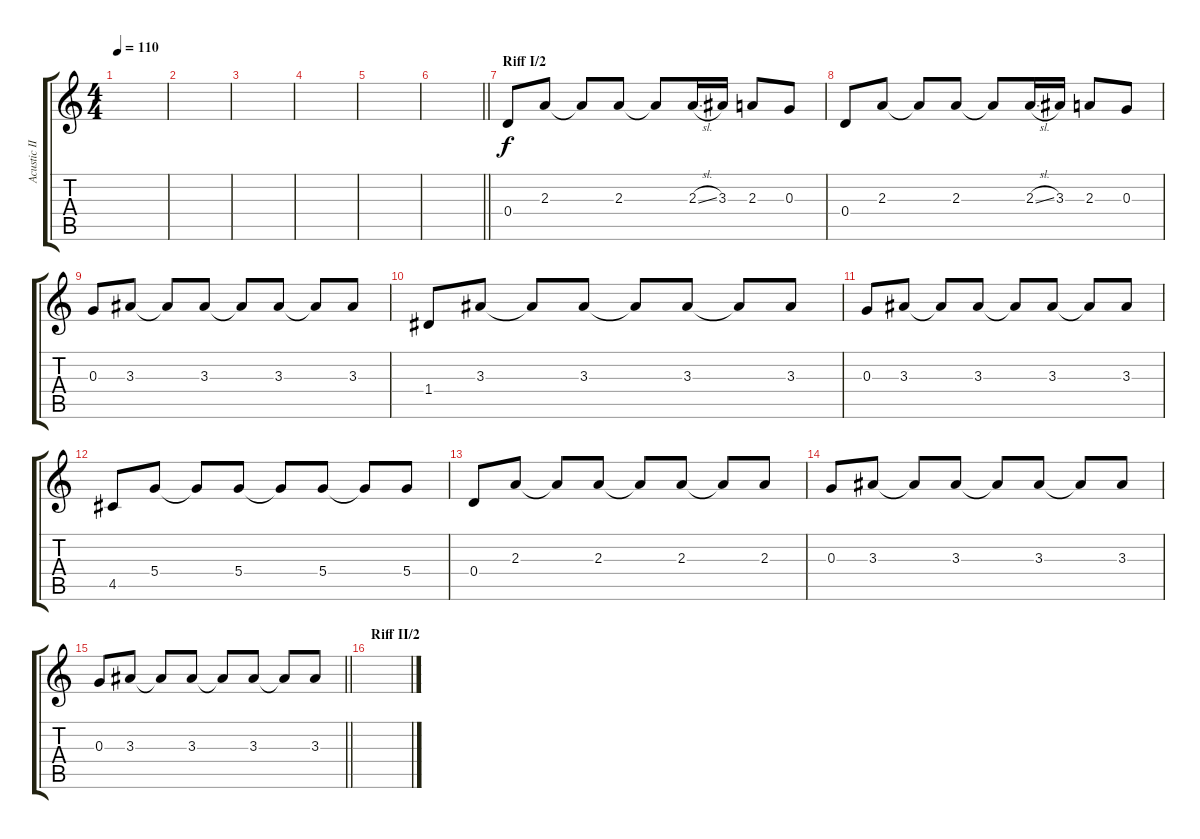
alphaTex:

\track ("Acustic II" "Acustic II") {instrument acousticguitarsteel}
\staff {score tabs}
\tuning (E4 B3 G3 D3 A2 E2) {hide}
\ts (4 4)
\tempo 110
\clef g2
\ks c
|
|
|
|
|
\barLineRight lightlight
|
\section ("" "Riff I/2")
0.4.8 2.3.8 2.3{t}.8 2.3.8 2.3{t}.8 2.3{sl}.16 3.3.16 2.3.8 0.3.8 |
0.4.8 2.3.8 2.3{t}.8 2.3.8 2.3{t}.8 2.3{sl}.16 3.3.16 2.3.8 0.3.8 |
0.3.8 3.3.8 3.3{t}.8 3.3.8 3.3{t}.8 3.3.8 3.3{t}.8 3.3.8 |
1.4.8 3.3.8 3.3{t}.8 3.3.8 3.3{t}.8 3.3.8 3.3{t}.8 3.3.8 |
0.3.8 3.3.8 3.3{t}.8 3.3.8 3.3{t}.8 3.3.8 3.3{t}.8 3.3.8 |
4.5.8 5.4.8 5.4{t}.8 5.4.8 5.4{t}.8 5.4.8 5.4{t}.8 5.4.8 |
0.4.8 2.3.8 2.3{t}.8 2.3.8 2.3{t}.8 2.3.8 2.3{t}.8 2.3.8 |
0.3.8 3.3.8 3.3{t}.8 3.3.8 3.3{t}.8 3.3.8 3.3{t}.8 3.3.8 |
\barLineRight lightlight
0.3.8 3.3.8 3.3{t}.8 3.3.8 3.3{t}.8 3.3.8 3.3{t}.8 3.3.8 |
\section ("" "Riff II/2")
